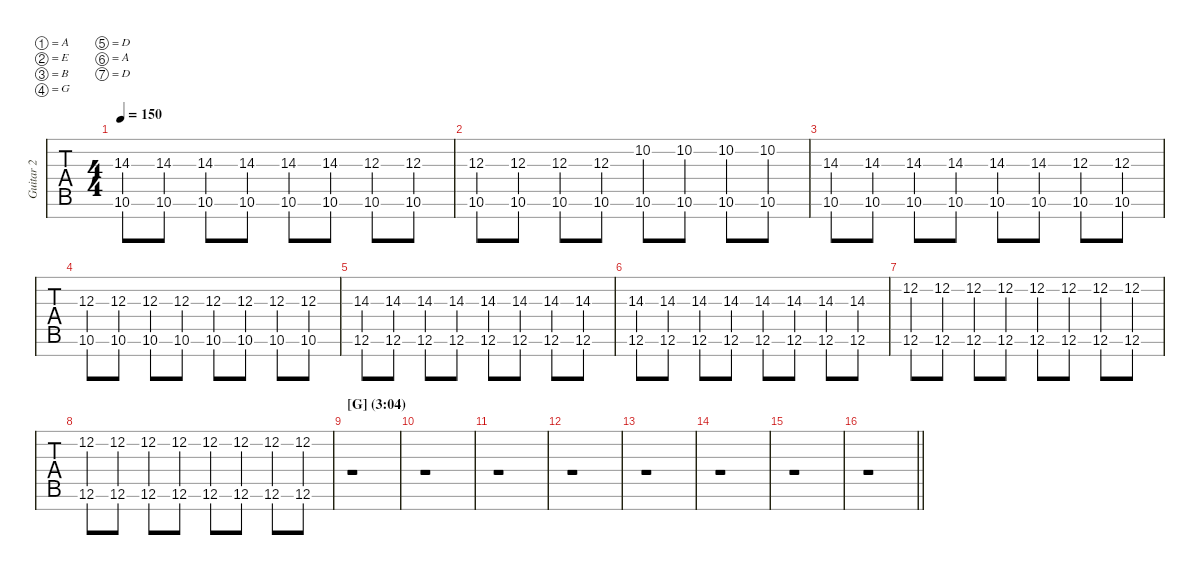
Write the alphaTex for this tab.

\defaultSystemsLayout 2
\hideDynamics
\bracketExtendMode nobrackets
\multiTrackTrackNamePolicy allsystems
\firstSystemTrackNameMode fullname
\otherSystemsTrackNameMode fullname
\otherSystemsTrackNameOrientation horizontal
\track ("Guitar 2" "Gtr. 2") {instrument overdrivenguitar}
\staff {tabs}
\tuning (A3 E3 B2 G2 D2 A1 D1)
\ts (4 4)
\tempo 150
\clef g2
\ks c
(14.3{acc #} 10.6).8{dy mf} (14.3{acc #} 10.6).8 (14.3{acc #} 10.6).8 (14.3{acc #} 10.6).8 (14.3{acc #} 10.6).8 (14.3{acc #} 10.6).8 (12.3 10.6).8 (12.3 10.6).8 |
\scale
1.00269 (12.3 10.6).8 (12.3 10.6).8 (12.3 10.6).8 (12.3 10.6).8 (10.2 10.6).8 (10.2 10.6).8 (10.2 10.6).8 (10.2 10.6).8 |
(14.3{acc #} 10.6).8 (14.3{acc #} 10.6).8 (14.3{acc #} 10.6).8 (14.3{acc #} 10.6).8 (14.3{acc #} 10.6).8 (14.3{acc #} 10.6).8 (12.3 10.6).8 (12.3 10.6).8 |
\scale
0.997308 (12.3 10.6).8 (12.3 10.6).8 (12.3 10.6).8 (12.3 10.6).8 (12.3 10.6).8 (12.3 10.6).8 (12.3 10.6).8 (12.3 10.6).8 |
\scale
1.00024 (14.3{acc #} 12.6).8 (14.3{acc #} 12.6).8 (14.3{acc #} 12.6).8 (14.3{acc #} 12.6).8 (14.3{acc #} 12.6).8 (14.3{acc #} 12.6).8 (14.3{acc #} 12.6).8 (14.3{acc #} 12.6).8 |
\scale
1.00245 (14.3{acc #} 12.6).8 (14.3{acc #} 12.6).8 (14.3{acc #} 12.6).8 (14.3{acc #} 12.6).8 (14.3{acc #} 12.6).8 (14.3{acc #} 12.6).8 (14.3{acc #} 12.6).8 (14.3{acc #} 12.6).8 |
\scale
0.999095 (12.6 12.2).8 (12.6 12.2).8 (12.6 12.2).8 (12.6 12.2).8 (12.6 12.2).8 (12.6 12.2).8 (12.6 12.2).8 (12.6 12.2).8 |
\scale
0.998213 (12.6 12.2).8 (12.6 12.2).8 (12.6 12.2).8 (12.6 12.2).8 (12.6 12.2).8 (12.6 12.2).8 (12.6 12.2).8 (12.6 12.2).8 |
\section ("" "[G] (3:04)")
\scale
1.0137 r.1 |
\scale
0.986301 r.1 |
\scale
1.0137 r.1 |
\scale
0.986301 r.1 |
\scale
1.0137 r.1 |
\scale
0.986301 r.1 |
\scale
1.00986 r.1 |
\scale
0.990137
\barLineRight lightlight
r.1
